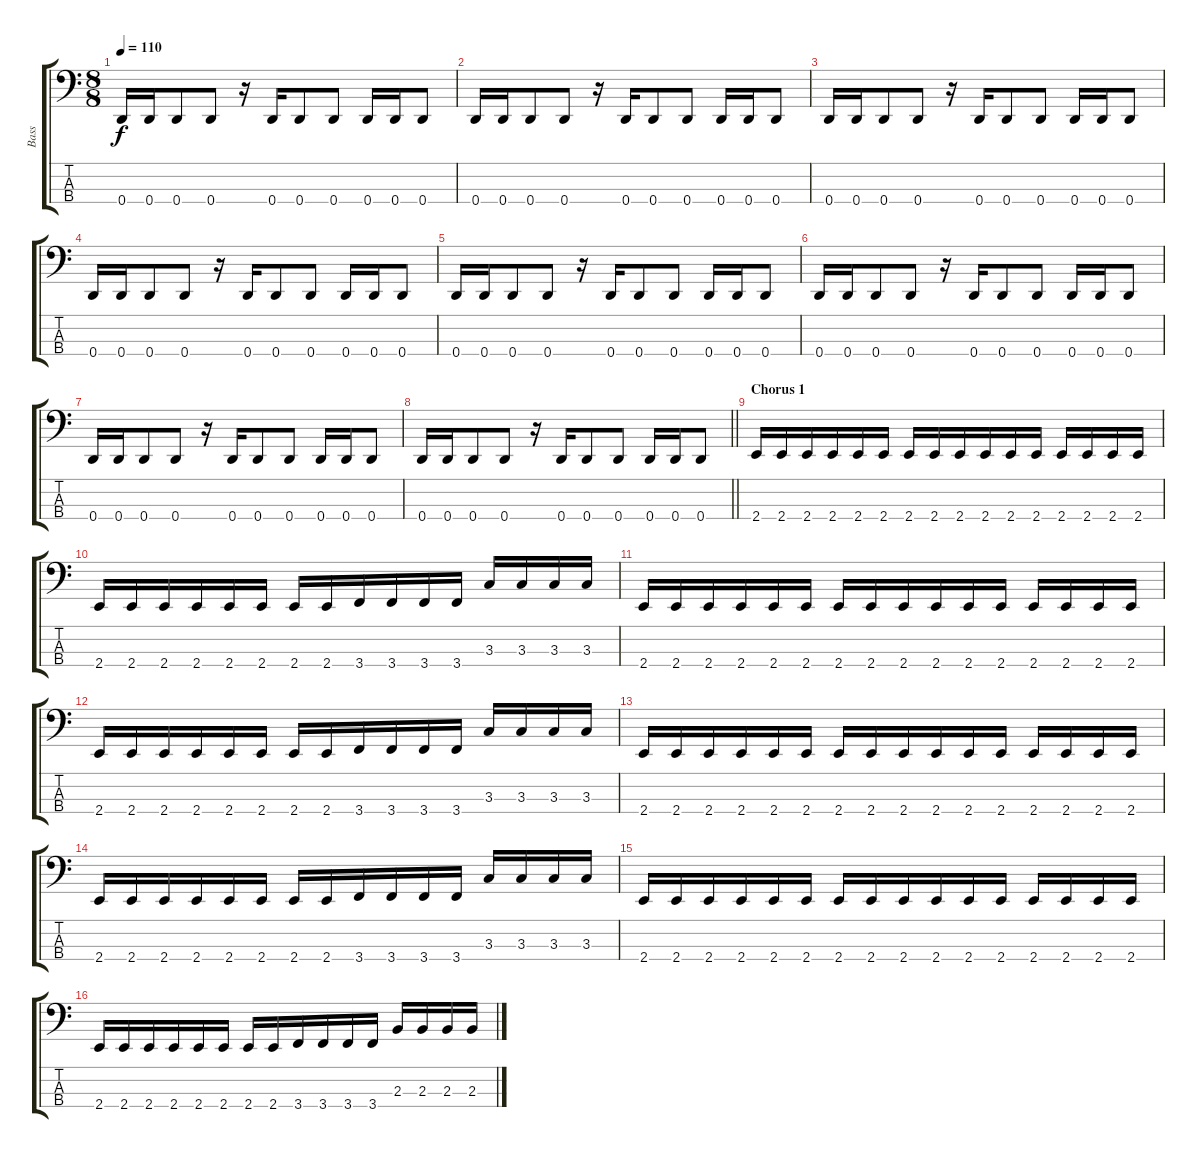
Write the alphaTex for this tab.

\track ("Bass" "Bass") {instrument electricbassfinger}
\staff {score tabs}
\tuning (G2 D2 A1 D1) {hide}
\ts (8 8)
\tempo 110
\clef f4
\ks c
0.4.16{dy f} 0.4.16 0.4.8 0.4.8 r.16 0.4.16 0.4.8 0.4.8 0.4.16 0.4.16 0.4.8 |
0.4.16 0.4.16 0.4.8 0.4.8 r.16 0.4.16 0.4.8 0.4.8 0.4.16 0.4.16 0.4.8 |
0.4.16 0.4.16 0.4.8 0.4.8 r.16 0.4.16 0.4.8 0.4.8 0.4.16 0.4.16 0.4.8 |
0.4.16 0.4.16 0.4.8 0.4.8 r.16 0.4.16 0.4.8 0.4.8 0.4.16 0.4.16 0.4.8 |
0.4.16 0.4.16 0.4.8 0.4.8 r.16 0.4.16 0.4.8 0.4.8 0.4.16 0.4.16 0.4.8 |
0.4.16 0.4.16 0.4.8 0.4.8 r.16 0.4.16 0.4.8 0.4.8 0.4.16 0.4.16 0.4.8 |
0.4.16 0.4.16 0.4.8 0.4.8 r.16 0.4.16 0.4.8 0.4.8 0.4.16 0.4.16 0.4.8 |
\barLineRight lightlight
0.4.16 0.4.16 0.4.8 0.4.8 r.16 0.4.16 0.4.8 0.4.8 0.4.16 0.4.16 0.4.8 |
\section ("" "Chorus 1")
2.4.16 2.4.16 2.4.16 2.4.16 2.4.16 2.4.16 2.4.16 2.4.16 2.4.16 2.4.16 2.4.16 2.4.16 2.4.16 2.4.16 2.4.16 2.4.16 |
2.4.16 2.4.16 2.4.16 2.4.16 2.4.16 2.4.16 2.4.16 2.4.16 3.4.16 3.4.16 3.4.16 3.4.16 3.3.16 3.3.16 3.3.16 3.3.16 |
2.4.16 2.4.16 2.4.16 2.4.16 2.4.16 2.4.16 2.4.16 2.4.16 2.4.16 2.4.16 2.4.16 2.4.16 2.4.16 2.4.16 2.4.16 2.4.16 |
2.4.16 2.4.16 2.4.16 2.4.16 2.4.16 2.4.16 2.4.16 2.4.16 3.4.16 3.4.16 3.4.16 3.4.16 3.3.16 3.3.16 3.3.16 3.3.16 |
2.4.16 2.4.16 2.4.16 2.4.16 2.4.16 2.4.16 2.4.16 2.4.16 2.4.16 2.4.16 2.4.16 2.4.16 2.4.16 2.4.16 2.4.16 2.4.16 |
2.4.16 2.4.16 2.4.16 2.4.16 2.4.16 2.4.16 2.4.16 2.4.16 3.4.16 3.4.16 3.4.16 3.4.16 3.3.16 3.3.16 3.3.16 3.3.16 |
2.4.16 2.4.16 2.4.16 2.4.16 2.4.16 2.4.16 2.4.16 2.4.16 2.4.16 2.4.16 2.4.16 2.4.16 2.4.16 2.4.16 2.4.16 2.4.16 |
2.4.16 2.4.16 2.4.16 2.4.16 2.4.16 2.4.16 2.4.16 2.4.16 3.4.16 3.4.16 3.4.16 3.4.16 2.3.16 2.3.16 2.3.16 2.3.16
